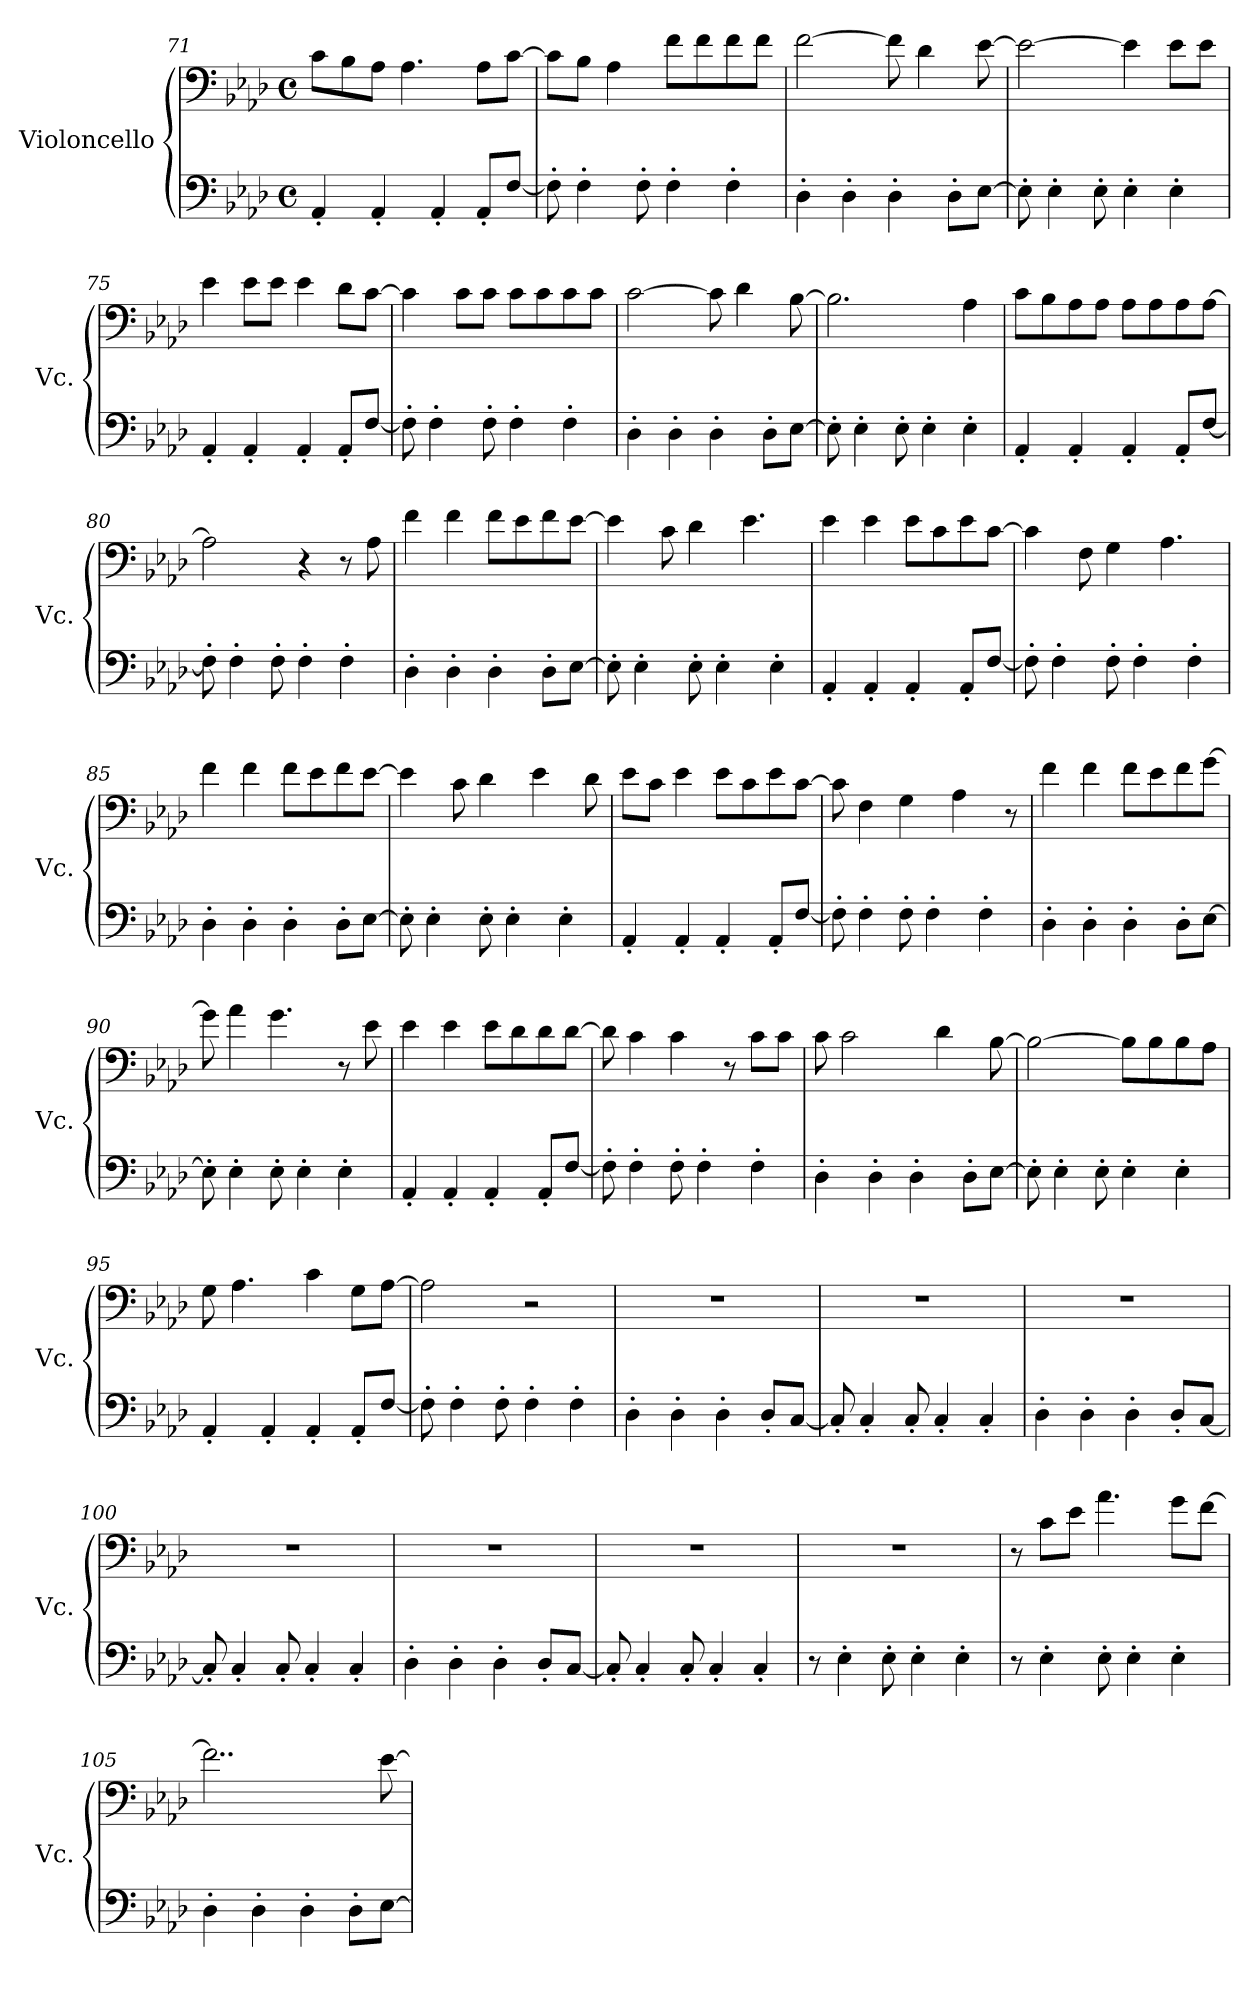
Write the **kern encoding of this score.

**kern	**kern
*part2	*part1
*staff2	*staff1
*I"Violoncello	*I"Violoncello
*I'Vc.	*I'Vc.
*clefF4	*clefF4
*k[b-e-a-d-]	*k[b-e-a-d-]
*M4/4	*M4/4
*met(c)	*met(c)
=71	=71
4AA-'/	8c\L
.	8B-\
4AA-'/	8A-\J
.	4.A-\
4AA-'/	.
8AA-'/L	8A-\L
[8F/J	[8c\J
!!LO:LB:g=z
=72	=72
8F'\]	8c\L]
4F'\	8B-\J
.	4A-\
8F'\	.
4F'\	8f\L
.	8f\
4F'\	8f\
.	8f\J
=73	=73
4D-'\	[2f\
4D-'\	.
4D-'\	8f\]
.	4d-\
8D-'\L	.
[8E-\J	[8e-\
=74	=74
8E-'\]	2e-\_
4E-'\	.
8E-'\	.
4E-'\	4e-\]
4E-'\	8e-\L
.	8e-\J
=75	=75
4AA-'/	4e-\
4AA-'/	8e-\L
.	8e-\J
4AA-'/	4e-\
8AA-'/L	8d-\L
[8F/J	[8c\J
=76	=76
8F'\]	4c\]
4F'\	.
.	8c\L
8F'\	8c\J
4F'\	8c\L
.	8c\
4F'\	8c\
.	8c\J
!!LO:LB:g=z
=77	=77
4D-'\	[2c\
4D-'\	.
4D-'\	8c\]
.	4d-\
8D-'\L	.
[8E-\J	[8B-\
=78	=78
8E-'\]	2.B-\]
4E-'\	.
8E-'\	.
4E-'\	.
4E-'\	4A-\
=79	=79
4AA-'/	8c\L
.	8B-\
4AA-'/	8A-\
.	8A-\J
4AA-'/	8A-\L
.	8A-\
8AA-'/L	8A-\
[8F/J	[8A-\J
=80	=80
8F'\]	2A-\]
4F'\	.
8F'\	.
4F'\	4r
4F'\	8r
.	8A-\
=81	=81
4D-'\	4f\
4D-'\	4f\
4D-'\	8f\L
.	8e-\
8D-'\L	8f\
[8E-\J	[8e-\J
=82	=82
8E-'\]	4e-\]
4E-'\	.
.	8c\
8E-'\	4d-\
4E-'\	.
.	4.e-\
4E-'\	.
!!LO:LB:g=z
=83	=83
4AA-'/	4e-\
4AA-'/	4e-\
4AA-'/	8e-\L
.	8c\
8AA-'/L	8e-\
[8F/J	[8c\J
=84	=84
8F'\]	4c\]
4F'\	.
.	8F\
8F'\	4G\
4F'\	.
.	4.A-\
4F'\	.
=85	=85
4D-'\	4f\
4D-'\	4f\
4D-'\	8f\L
.	8e-\
8D-'\L	8f\
[8E-\J	[8e-\J
=86	=86
8E-'\]	4e-\]
4E-'\	.
.	8c\
8E-'\	4d-\
4E-'\	.
.	4e-\
4E-'\	.
.	8d-\
=87	=87
4AA-'/	8e-\L
.	8c\J
4AA-'/	4e-\
4AA-'/	8e-\L
.	8c\
8AA-'/L	8e-\
[8F/J	[8c\J
!!LO:PB:g=z
=88	=88
8F'\]	8c\]
4F'\	4F\
8F'\	4G\
4F'\	.
.	4A-\
4F'\	.
.	8r
=89	=89
4D-'\	4f\
4D-'\	4f\
4D-'\	8f\L
.	8e-\
8D-'\L	8f\
[8E-\J	[8g\J
=90	=90
8E-'\]	8g\]
4E-'\	4a-\
8E-'\	4.g\
4E-'\	.
4E-'\	8r
.	8e-\
=91	=91
4AA-'/	4e-\
4AA-'/	4e-\
4AA-'/	8e-\L
.	8d-\
8AA-'/L	8d-\
[8F/J	[8d-\J
=92	=92
8F'\]	8d-\]
4F'\	4c\
8F'\	4c\
4F'\	.
.	8r
4F'\	8c\L
.	8c\J
!!LO:LB:g=z
=93	=93
4D-'\	8c\
.	2c\
4D-'\	.
4D-'\	.
.	4d-\
8D-'\L	.
[8E-\J	[8B-\
=94	=94
8E-'\]	2B-\_
4E-'\	.
8E-'\	.
4E-'\	8B-\L]
.	8B-\
4E-'\	8B-\
.	8A-\J
=95	=95
4AA-'/	8G\
.	4.A-\
4AA-'/	.
4AA-'/	4c\
8AA-'/L	8G\L
[8F/J	[8A-\J
=96	=96
8F'\]	2A-\]
4F'\	.
8F'\	.
4F'\	2r
4F'\	.
=97	=97
4D-'\	1r
4D-'\	.
4D-'\	.
8D-'/L	.
[8C/J	.
=98	=98
8C'/]	1r
4C'/	.
8C'/	.
4C'/	.
4C'/	.
!!LO:LB:g=z
=99	=99
4D-'\	1r
4D-'\	.
4D-'\	.
8D-'/L	.
[8C/J	.
=100	=100
8C'/]	1r
4C'/	.
8C'/	.
4C'/	.
4C'/	.
=101	=101
4D-'\	1r
4D-'\	.
4D-'\	.
8D-'/L	.
[8C/J	.
=102	=102
8C'/]	1r
4C'/	.
8C'/	.
4C'/	.
4C'/	.
=103	=103
8r	1r
4E-'\	.
8E-'\	.
4E-'\	.
4E-'\	.
=104	=104
8r	8r
4E-'\	8c\L
.	8e-\J
8E-'\	4.a-\
4E-'\	.
4E-'\	8g\L
.	[8f\J
!!LO:LB:g=z
=105	=105
4D-'\	2..f\]
4D-'\	.
4D-'\	.
8D-'\L	.
[8E-\J	[8e-\
=	=
*-	*-
